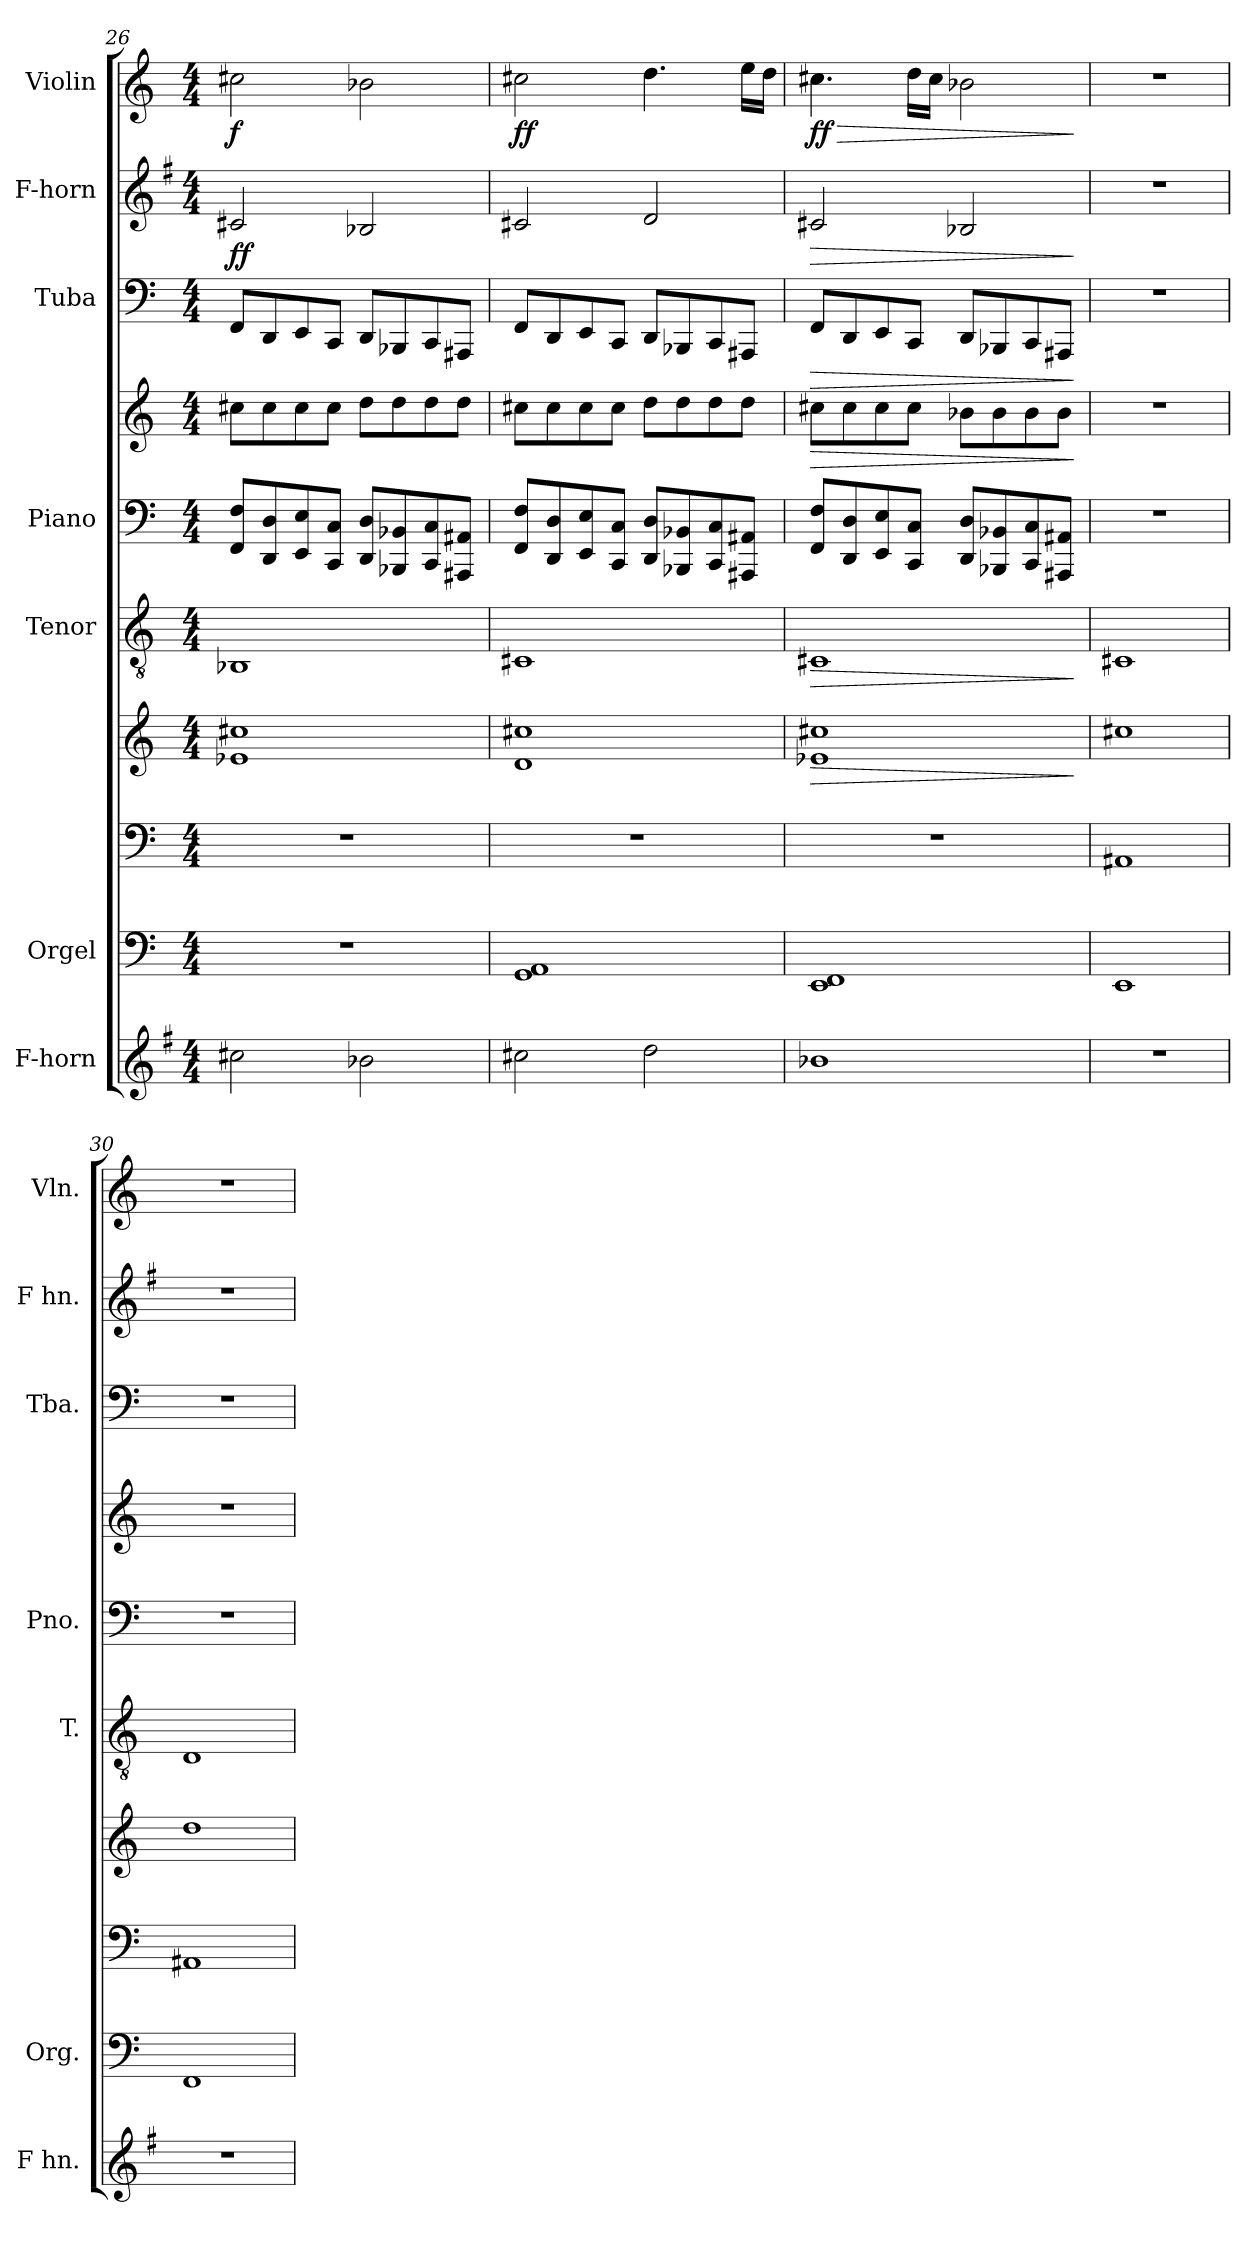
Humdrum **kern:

**kern	**kern	**kern	**kern	**dynam	**kern	**dynam	**kern	**kern	**dynam	**kern	**dynam	**kern	**dynam	**kern	**dynam
*part7	*part6	*part6	*part6	*part6	*part5	*part5	*part4	*part4	*part4	*part3	*part3	*part2	*part2	*part1	*part1
*staff10	*staff9	*staff8	*staff7	*staff7/8/9	*staff6	*staff6	*staff5	*staff4	*staff4/5	*staff3	*staff3	*staff2	*staff2	*staff1	*staff1
*I"F-horn	*I"Orgel	*	*	*	*I"Tenor	*	*I"Piano	*	*	*I"Tuba	*	*I"F-horn	*	*I"Violin	*
*I'F hn.	*I'Org.	*	*	*	*I'T.	*	*I'Pno.	*	*	*I'Tba.	*	*I'F hn.	*	*I'Vln.	*
*clefG2	*clefF4	*clefF4	*clefG2	*	*clefGv2	*	*clefF4	*clefG2	*	*clefF4	*	*clefG2	*	*clefG2	*
*ITrd4c7	*	*	*	*	*	*	*	*	*	*	*	*ITrd4c7	*	*	*
*k[]	*k[]	*k[]	*k[]	*	*k[]	*	*k[]	*k[]	*	*k[]	*	*k[]	*	*k[]	*
*M4/4	*M4/4	*M4/4	*M4/4	*	*M4/4	*	*M4/4	*M4/4	*	*M4/4	*	*M4/4	*	*M4/4	*
=26	=26	=26	=26	=26	=26	=26	=26	=26	=26	=26	=26	=26	=26	=26	=26
!	!	!	!	!	!	!	!	!	!	!	!	!	!LO:DY:b	!	!LO:DY:b
2f#X\	1r	1r	1e-X 1cc#X	.	1BB-X	.	8FF/ 8F/L	8cc#X\L	.	8FF/L	.	2F#X/	ff	2cc#X\	f
.	.	.	.	.	.	.	8DD/ 8D/	8cc#\	.	8DD/	.	.	.	.	.
.	.	.	.	.	.	.	8EE/ 8E/	8cc#\	.	8EE/	.	.	.	.	.
.	.	.	.	.	.	.	8CC/ 8C/J	8cc#\J	.	8CC/J	.	.	.	.	.
2e-X\	.	.	.	.	.	.	8DD/ 8D/L	8dd\L	.	8DD/L	.	2E-X/	.	2b-X\	.
.	.	.	.	.	.	.	8BBB-X/ 8BB-X/	8dd\	.	8BBB-X/	.	.	.	.	.
.	.	.	.	.	.	.	8CC/ 8C/	8dd\	.	8CC/	.	.	.	.	.
.	.	.	.	.	.	.	8AAA#X/ 8AA#X/J	8dd\J	.	8AAA#X/J	.	.	.	.	.
!!LO:PB:g=z
=27	=27	=27	=27	=27	=27	=27	=27	=27	=27	=27	=27	=27	=27	=27	=27
!	!	!	!	!	!	!	!	!	!	!	!	!	!	!	!LO:DY:b
2f#X\	1GG 1AA	1r	1d 1cc#X	.	1C#X	.	8FF/ 8F/L	8cc#X\L	.	8FF/L	.	2F#X/	.	2cc#X\	ff
.	.	.	.	.	.	.	8DD/ 8D/	8cc#\	.	8DD/	.	.	.	.	.
.	.	.	.	.	.	.	8EE/ 8E/	8cc#\	.	8EE/	.	.	.	.	.
.	.	.	.	.	.	.	8CC/ 8C/J	8cc#\J	.	8CC/J	.	.	.	.	.
2g\	.	.	.	.	.	.	8DD/ 8D/L	8dd\L	.	8DD/L	.	2G/	.	4.dd\	.
.	.	.	.	.	.	.	8BBB-X/ 8BB-X/	8dd\	.	8BBB-X/	.	.	.	.	.
.	.	.	.	.	.	.	8CC/ 8C/	8dd\	.	8CC/	.	.	.	.	.
.	.	.	.	.	.	.	8AAA#X/ 8AA#X/J	8dd\J	.	8AAA#X/J	.	.	.	16ee\LL	.
.	.	.	.	.	.	.	.	.	.	.	.	.	.	16dd\JJ	.
=28	=28	=28	=28	=28	=28	=28	=28	=28	=28	=28	=28	=28	=28	=28	=28
!	!	!	!	!LO:HP:b	!	!LO:HP:b	!	!	!LO:HP:b	!	!LO:HP:b	!	!LO:HP:b	!	!LO:HP:b
!	!	!	!	!	!	!	!	!	!	!	!	!	!	!	!LO:DY:n=1:b
1e-X	1EE 1FF	1r	1e-X 1cc#X	>	1C#X	>	8FF/ 8F/L	8cc#X\L	>	8FF/L	>	2F#X/	>	4.cc#X\	> ff
.	.	.	.	.	.	.	8DD/ 8D/	8cc#\	.	8DD/	.	.	.	.	.
.	.	.	.	.	.	.	8EE/ 8E/	8cc#\	.	8EE/	.	.	.	.	.
.	.	.	.	.	.	.	8CC/ 8C/J	8cc#\J	.	8CC/J	.	.	.	16dd\LL	.
.	.	.	.	.	.	.	.	.	.	.	.	.	.	16cc#\JJ	.
.	.	.	.	.	.	.	8DD/ 8D/L	8b-X\L	.	8DD/L	.	2E-X/	.	2b-X\	.
.	.	.	.	.	.	.	8BBB-X/ 8BB-X/	8b-\	.	8BBB-X/	.	.	.	.	.
.	.	.	.	.	.	.	8CC/ 8C/	8b-\	.	8CC/	.	.	.	.	.
.	.	.	.	.	.	.	8AAA#X/ 8AA#X/J	8b-\J	.	8AAA#X/J	.	.	.	.	.
.	.	.	.	]	.	]	.	.	]	.	]	.	]	.	]
=29	=29	=29	=29	=29	=29	=29	=29	=29	=29	=29	=29	=29	=29	=29	=29
1r	1EE	1AA#X	1cc#X	.	1C#X	.	1r	1r	.	1r	.	1r	.	1r	.
=30	=30	=30	=30	=30	=30	=30	=30	=30	=30	=30	=30	=30	=30	=30	=30
1r	1FF	1AA#X	1dd	.	1D	.	1r	1r	.	1r	.	1r	.	1r	.
=	=	=	=	=	=	=	=	=	=	=	=	=	=	=	=
*-	*-	*-	*-	*-	*-	*-	*-	*-	*-	*-	*-	*-	*-	*-	*-
